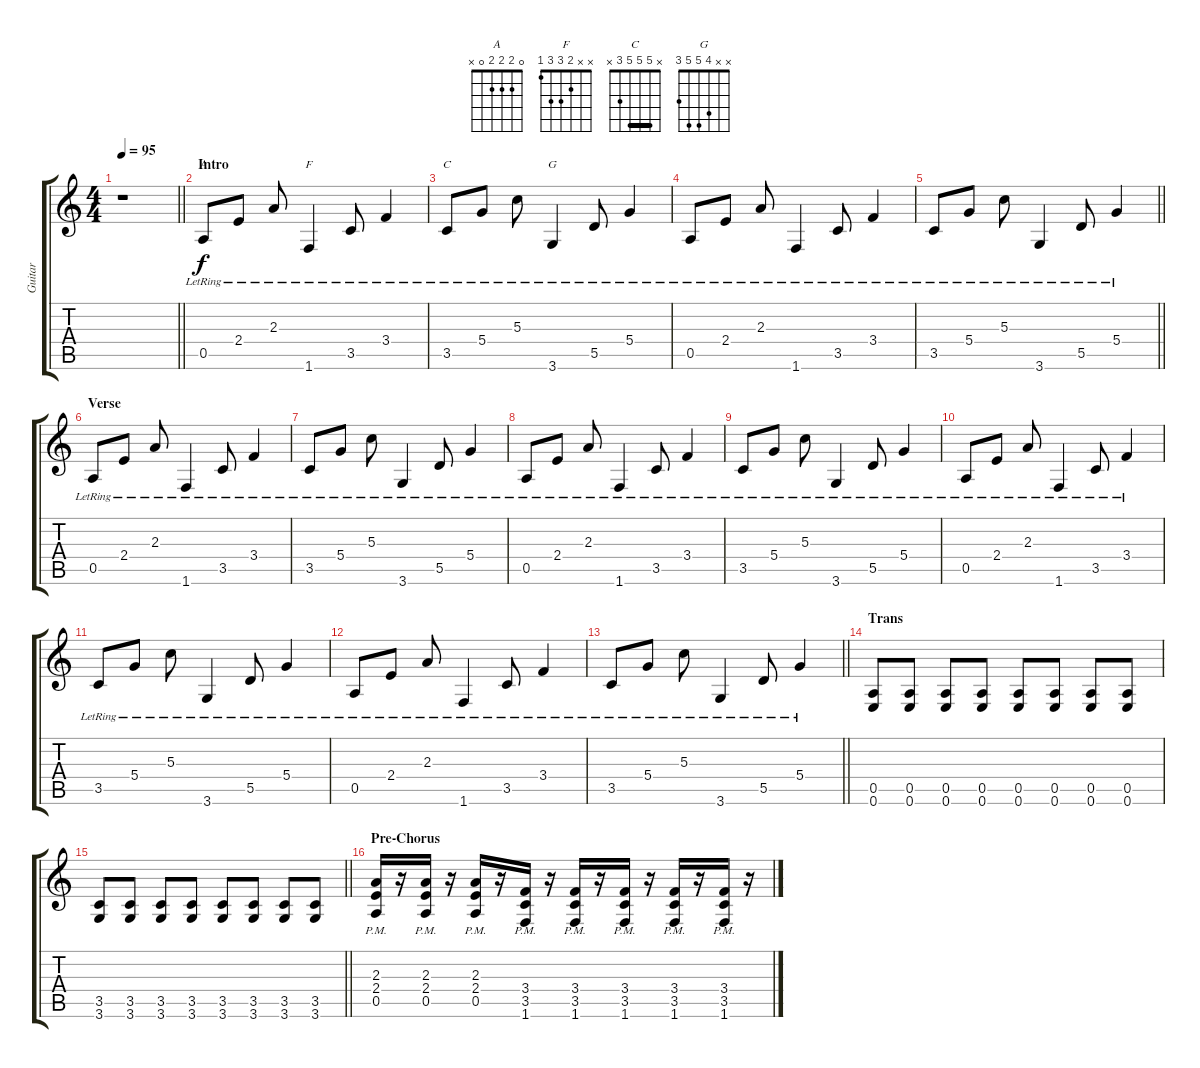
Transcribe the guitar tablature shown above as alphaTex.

\track ("Guitar" "Guitar") {instrument electricguitarmuted}
\staff {score tabs}
\tuning (E4 B3 G3 D3 A2 E2) {hide}
\chord ("A" 0 2 2 2 0 x)
\chord ("F" x x 2 3 3 1)
\chord ("C" x 5 5 5 3 x) {barre 5}
\chord ("G" x x 4 5 5 3)
\ts (4 4)
\tempo 95
\clef g2
\barLineRight lightlight
\ks c
r.1{dy f instrument electricguitarmuted} |
\section ("" "Intro")
0.5{lr}.8{ch "A"} 2.4{lr}.8 2.3{lr}.8 1.6{lr}.4{ch "F"} 3.5{lr}.8 3.4{lr}.4 |
3.5{lr}.8{ch "C"} 5.4{lr}.8 5.3{lr}.8 3.6{lr}.4{ch "G"} 5.5{lr}.8 5.4{lr}.4 |
0.5{lr}.8 2.4{lr}.8 2.3{lr}.8 1.6{lr}.4 3.5{lr}.8 3.4{lr}.4 |
\barLineRight lightlight
3.5{lr}.8 5.4{lr}.8 5.3{lr}.8 3.6{lr}.4 5.5{lr}.8 5.4{lr}.4 |
\section ("" "Verse")
0.5{lr}.8 2.4{lr}.8 2.3{lr}.8 1.6{lr}.4 3.5{lr}.8 3.4{lr}.4 |
3.5{lr}.8 5.4{lr}.8 5.3{lr}.8 3.6{lr}.4 5.5{lr}.8 5.4{lr}.4 |
0.5{lr}.8 2.4{lr}.8 2.3{lr}.8 1.6{lr}.4 3.5{lr}.8 3.4{lr}.4 |
3.5{lr}.8 5.4{lr}.8 5.3{lr}.8 3.6{lr}.4 5.5{lr}.8 5.4{lr}.4 |
0.5{lr}.8 2.4{lr}.8 2.3{lr}.8 1.6{lr}.4 3.5{lr}.8 3.4{lr}.4 |
3.5{lr}.8 5.4{lr}.8 5.3{lr}.8 3.6{lr}.4 5.5{lr}.8 5.4{lr}.4 |
0.5{lr}.8 2.4{lr}.8 2.3{lr}.8 1.6{lr}.4 3.5{lr}.8 3.4{lr}.4 |
\barLineRight lightlight
3.5{lr}.8 5.4{lr}.8 5.3{lr}.8 3.6{lr}.4 5.5{lr}.8 5.4{lr}.4 |
\section ("" "Trans")
(0.5 0.6).8 (0.5 0.6).8 (0.5 0.6).8 (0.5 0.6).8 (0.5 0.6).8 (0.5 0.6).8 (0.5 0.6).8 (0.5 0.6).8 |
\barLineRight lightlight
(3.5 3.6).8 (3.5 3.6).8 (3.5 3.6).8 (3.5 3.6).8 (3.5 3.6).8 (3.5 3.6).8 (3.5 3.6).8 (3.5 3.6).8 |
\section ("" "Pre-Chorus")
(2.3{pm} 2.4{pm} 0.5{pm}).16{instrument overdrivenguitar} r.16 (2.3{pm} 2.4{pm} 0.5{pm}).16 r.16 (2.3{pm} 2.4{pm} 0.5{pm}).16 r.16 (3.4{pm} 3.5{pm} 1.6{pm}).16 r.16 (3.4{pm} 3.5{pm} 1.6{pm}).16 r.16 (3.4{pm} 3.5{pm} 1.6{pm}).16 r.16 (3.4{pm} 3.5{pm} 1.6{pm}).16 r.16 (3.4{pm} 3.5{pm} 1.6{pm}).16 r.16
